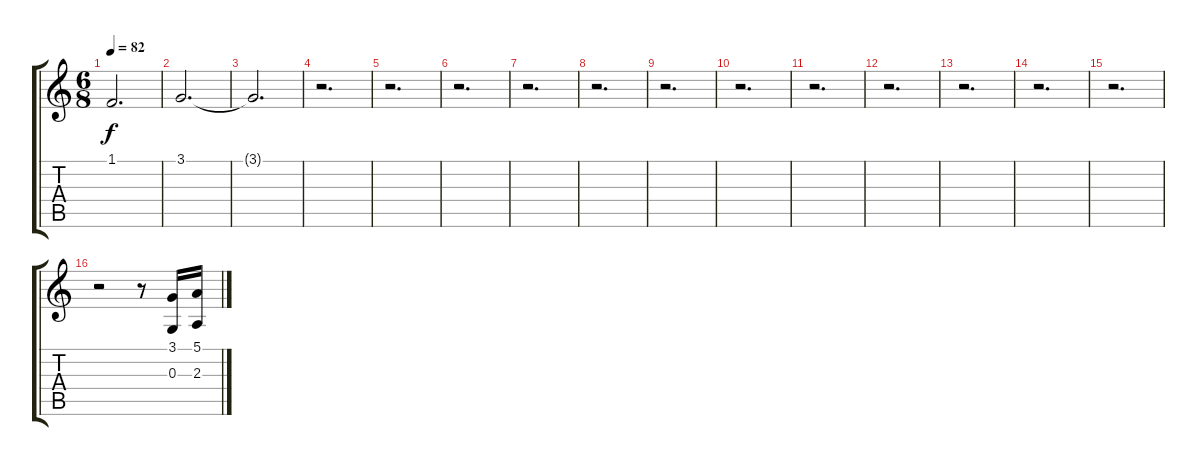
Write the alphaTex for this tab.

\track "" {instrument stringensemble2}
\staff {score tabs}
\tuning (E4 B3 G3 D3 A2 E2) {hide}
\ts (6 8)
\tempo 82
\clef g2
\ks c
1.1{t}.2{d dy f} |
3.1.2{d} |
3.1{t}.2{d} |
r.2{d} |
r.2{d} |
r.2{d} |
r.2{d} |
r.2{d} |
r.2{d} |
r.2{d} |
r.2{d} |
r.2{d} |
r.2{d} |
r.2{d} |
r.2{d} |
r.2 r.8 (3.1 0.3).16 (5.1 2.3).16
